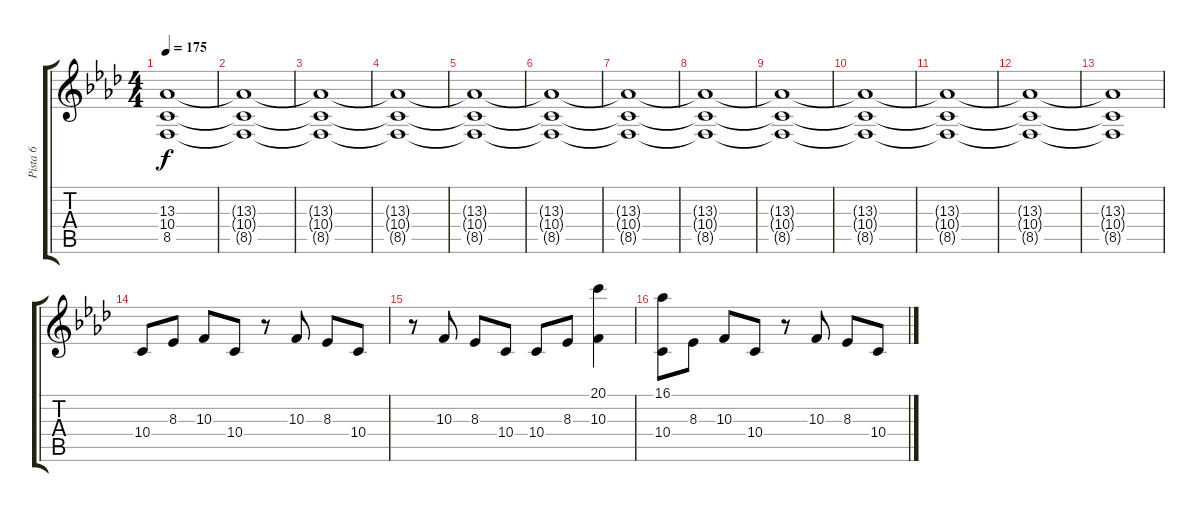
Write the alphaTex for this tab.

\track ("Pista 6" "Pista 6") {instrument stringensemble1}
\staff {score tabs}
\tuning (E4 B3 G3 D3 A2 E2) {hide}
\ts (4 4)
\tempo 175
\clef g2
\ks fminor
(13.3{t} 10.4{t} 8.5{t}).1{dy f} |
(13.3{t} 10.4{t} 8.5{t}).1 |
(13.3{t} 10.4{t} 8.5{t}).1 |
(13.3{t} 10.4{t} 8.5{t}).1 |
(13.3{t} 10.4{t} 8.5{t}).1 |
(13.3{t} 10.4{t} 8.5{t}).1 |
(13.3{t} 10.4{t} 8.5{t}).1 |
(13.3{t} 10.4{t} 8.5{t}).1 |
(13.3{t} 10.4{t} 8.5{t}).1 |
(13.3{t} 10.4{t} 8.5{t}).1 |
(13.3{t} 10.4{t} 8.5{t}).1 |
(13.3{t} 10.4{t} 8.5{t}).1 |
(13.3{t} 10.4{t} 8.5{t}).1 |
10.4.8{volume 13} 8.3.8 10.3.8 10.4.8 r.8 10.3.8 8.3.8 10.4.8 |
r.8 10.3.8 8.3.8 10.4.8 10.4.8 8.3.8 (20.1 10.3).4 |
(16.1 10.4).8 8.3.8 10.3.8 10.4.8 r.8 10.3.8 8.3.8 10.4.8
